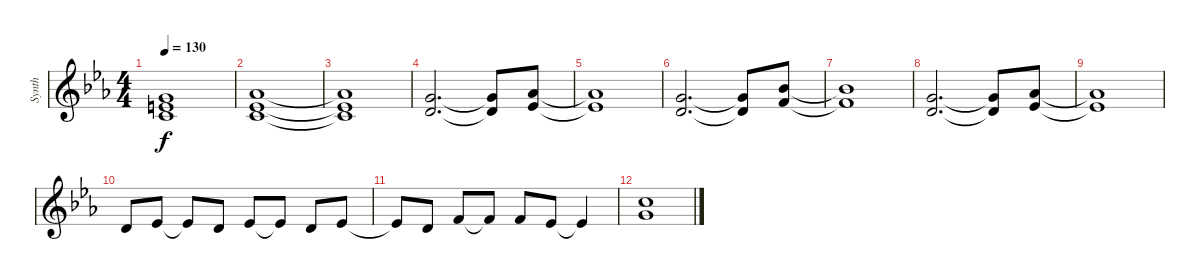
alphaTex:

\track ("Synth" "Synth") {instrument stringensemble1}
\staff {score}
\tuning (E4 C4 G3 C3 G2 C2) {hide}
\ts (4 4)
\tempo 130
\clef g2
\ks cminor
(0.1 7.2 5.3).1{dy f} |
(4.1 3.2 5.3).1 |
(4.1{t} 3.2{t} 5.3{t}).1 |
(3.1 2.2).2{d} (3.1{t} 2.2{t}).8 (4.1 3.2).8 |
(4.1{t} 3.2{t}).1 |
(3.1 2.2).2{d} (3.1{t} 2.2{t}).8 (6.1 5.2).8 |
(6.1{t} 5.2{t}).1 |
(3.1 2.2).2{d} (3.1{t} 2.2{t}).8 (4.1 3.2).8 |
(4.1{t} 3.2{t}).1 |
2.2.8 3.2.8 3.2{t}.8 2.2.8 3.2.8 3.2{t}.8 2.2.8 3.2.8 |
3.2{t}.8 2.2.8 1.1.8 1.1{t}.8 1.1.8 3.2.8 3.2{t}.4 |
(8.1 7.2).1
